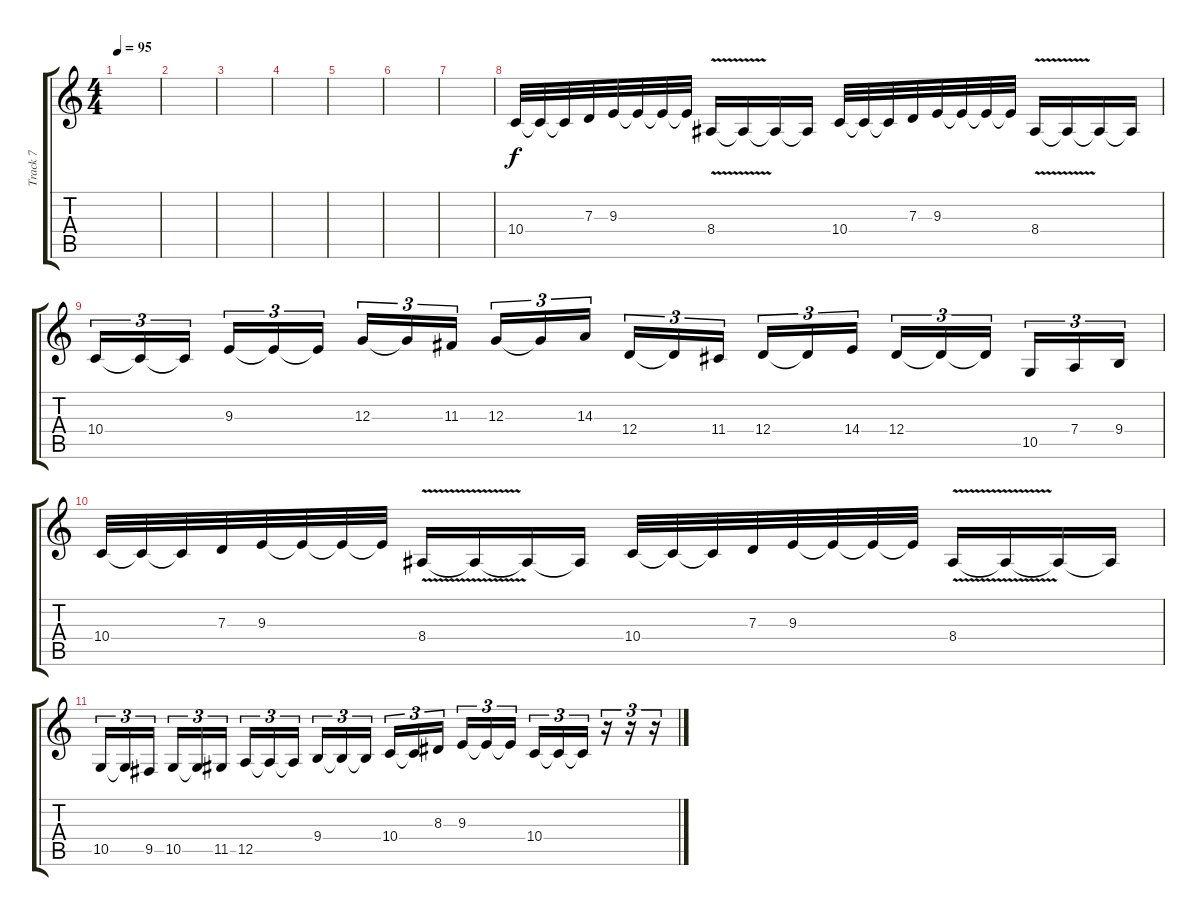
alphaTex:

\track ("Track 7" "Track 7") {instrument oboe}
\staff {score tabs}
\tuning (E4 B3 G3 D3 A2 E2) {hide}
\ts (4 4)
\tempo 95
\clef g2
\ks c
|
|
|
|
|
|
|
10.4.32 10.4{t}.32 10.4{t}.32 7.3.32 9.3.32 9.3{t}.32 9.3{t}.32 9.3{t}.32 8.4{v}.16 8.4{t}.16 8.4{t}.16 8.4{t}.16 10.4.32 10.4{t}.32 10.4{t}.32 7.3.32 9.3.32 9.3{t}.32 9.3{t}.32 9.3{t}.32 8.4{v}.16 8.4{t}.16 8.4{t}.16 8.4{t}.16 |
10.4.16{tu (3 2)} 10.4{t}.16{tu (3 2)} 10.4{t}.16{tu (3 2) beam splitsecondary} 9.3.16{tu (3 2)} 9.3{t}.16{tu (3 2)} 9.3{t}.16{tu (3 2)} 12.3.16{tu (3 2)} 12.3{t}.16{tu (3 2)} 11.3.16{tu (3 2) beam splitsecondary} 12.3.16{tu (3 2)} 12.3{t}.16{tu (3 2)} 14.3.16{tu (3 2)} 12.4.16{tu (3 2)} 12.4{t}.16{tu (3 2)} 11.4.16{tu (3 2) beam splitsecondary} 12.4.16{tu (3 2)} 12.4{t}.16{tu (3 2)} 14.4.16{tu (3 2)} 12.4.16{tu (3 2)} 12.4{t}.16{tu (3 2)} 12.4{t}.16{tu (3 2) beam splitsecondary} 10.5.16{tu (3 2)} 7.4.16{tu (3 2)} 9.4.16{tu (3 2)} |
10.4.32 10.4{t}.32 10.4{t}.32 7.3.32 9.3.32 9.3{t}.32 9.3{t}.32 9.3{t}.32 8.4{v}.16 8.4{t}.16 8.4{t}.16 8.4{t}.16 10.4.32 10.4{t}.32 10.4{t}.32 7.3.32 9.3.32 9.3{t}.32 9.3{t}.32 9.3{t}.32 8.4{v}.16 8.4{t}.16 8.4{t}.16 8.4{t}.16 |
10.5.16{tu (3 2)} 10.5{t}.16{tu (3 2)} 9.5.16{tu (3 2) beam splitsecondary} 10.5.16{tu (3 2)} 10.5{t}.16{tu (3 2)} 11.5.16{tu (3 2)} 12.5.16{tu (3 2)} 12.5{t}.16{tu (3 2)} 12.5{t}.16{tu (3 2) beam splitsecondary} 9.4.16{tu (3 2)} 9.4{t}.16{tu (3 2)} 9.4{t}.16{tu (3 2)} 10.4.16{tu (3 2)} 10.4{t}.16{tu (3 2)} 8.3.16{tu (3 2) beam splitsecondary} 9.3.16{tu (3 2)} 9.3{t}.16{tu (3 2)} 9.3{t}.16{tu (3 2)} 10.4.16{tu (3 2)} 10.4{t}.16{tu (3 2)} 10.4{t}.16{tu (3 2)} r.16{tu (3 2)} r.16{tu (3 2)} r.16{tu (3 2)}
